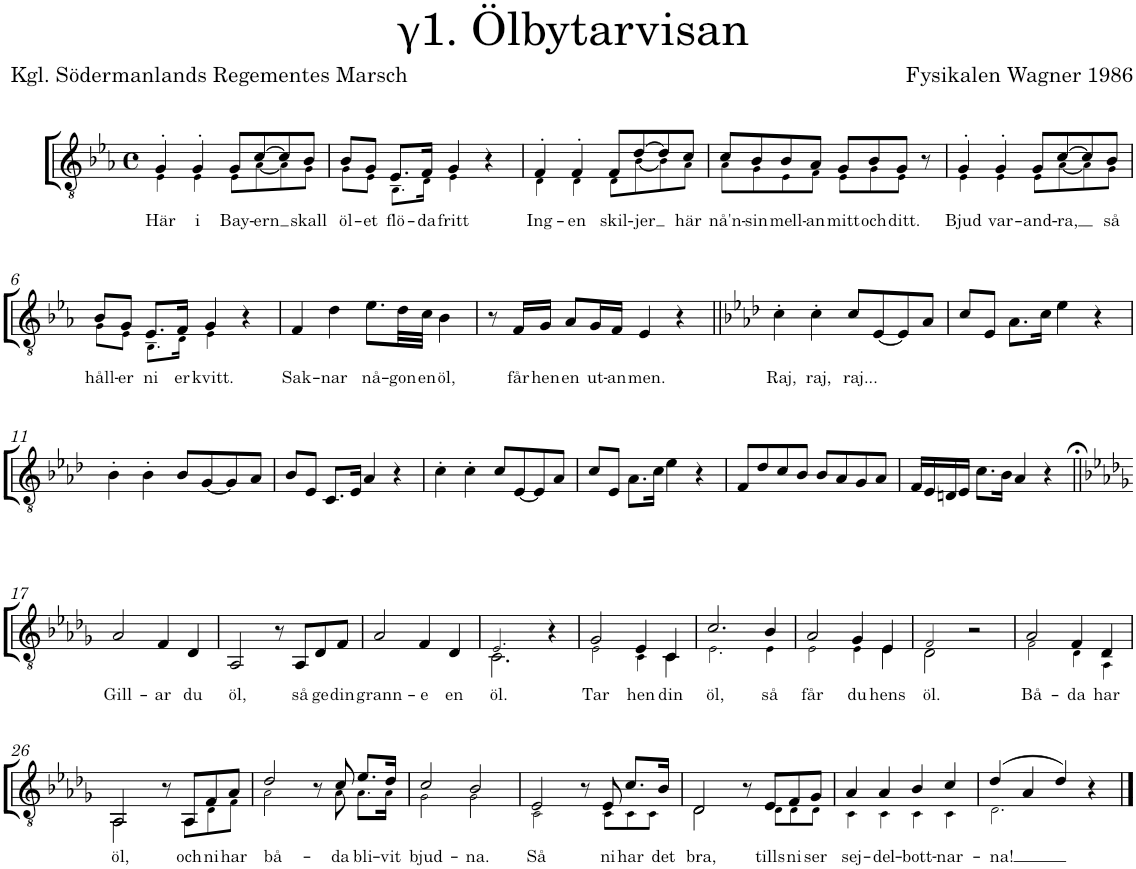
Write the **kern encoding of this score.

**kern	**text
*part1	*part1
*staff1	*staff1
*I"S A	*
*clefGv2	*
*k[b-e-a-]	*
*M4/4	*
*met(c)	*
=1	=1
!	!LO:LY:b
*^	*
4G'/	4E-!\	Här
!	!	!LO:LY:b
4G'/	4E-!\	i
!	!	!LO:LY:b
8G/L	8E-!\L	Bay-
!	!	!LO:LY:b
[8c/	[8A-!\	-ern
8c/]	8A-!\]	.
!	!	!LO:LY:b
8B-/J	8G!\J	skall
=2	=2	=2
!	!	!LO:LY:b
8B-/L	8G!\L	öl-
!	!	!LO:LY:b
8G/J	8E-!\J	-et
!	!	!LO:LY:b
8.E-/L	8.BB-!\L	flö-
!	!	!LO:LY:b
16F/Jk	16D!\Jk	-da
!	!	!LO:LY:b
4G/	4E-!\	fritt
4r	4ryy	.
=3	=3	=3
!	!	!LO:LY:b
4F'/	4D!\	Ing-
!	!	!LO:LY:b
4F'/	4D!\	-en
!	!	!LO:LY:b
8F/L	8D!\L	skil-
!	!	!LO:LY:b
[8d/	[8B-!\	-jer
8d/]	8B-!\]	.
!	!	!LO:LY:b
8c/J	8A-!\J	här
=4	=4	=4
!	!	!LO:LY:b
8c/L	8A-!\L	nå'n-
!	!	!LO:LY:b
8B-/	8G!\	-sin
!	!	!LO:LY:b
8B-/	8E-!\	mell-
!	!	!LO:LY:b
8A-/J	8F!\J	-an
!	!	!LO:LY:b
8G/L	8E-!\L	mitt
!	!	!LO:LY:b
8B-/	8G!\	och
!	!	!LO:LY:b
8G/J	8E-!\J	ditt.
8r	8ryy	.
=5	=5	=5
!	!	!LO:LY:b
4G'/	4E-!\	Bjud
!	!	!LO:LY:b
4G'/	4E-!\	var-
!	!	!LO:LY:b
8G/L	8E-!\L	-and-
!	!	!LO:LY:b
[8c/	[8A-!\	-ra,
8c/]	8A-!\]	.
!	!	!LO:LY:b
8B-/J	8G!\J	så
!!LO:LB:g=z	!!
=6	=6	=6
!	!	!LO:LY:b
8B-/L	8G!\L	håll-
!	!	!LO:LY:b
8G/J	8E-!\J	-er
!	!	!LO:LY:b
8.E-/L	8.BB-!\L	ni
!	!	!LO:LY:b
16F/Jk	16D!\Jk	er
!	!	!LO:LY:b
4G/	4E-!\	kvitt.
4r	4ryy	.
=7	=7	=7
!	!	!LO:LY:b
*v	*v	*
4F/	Sak-
!	!LO:LY:b
4d\	-nar
!	!LO:LY:b
8.e-\L	nå-
!	!LO:LY:b
32d\LL	-gon
!	!LO:LY:b
32c\JJJ	en
!	!LO:LY:b
4B-\	öl,
=8	=8
8r	.
!	!LO:LY:b
16F/LL	får
!	!LO:LY:b
16G/JJ	hen
!	!LO:LY:b
8A-/L	en
!	!LO:LY:b
16G/L	ut-
!	!LO:LY:b
16F/JJ	-an
!	!LO:LY:b
4E-/	men.
4r	.
=9||	=9||
*k[b-e-a-d-]	*
!	!LO:LY:b
4c'\	Raj,
!	!LO:LY:b
4c'\	raj,
!	!LO:LY:b
8c/L	raj...
[8E-/	.
8E-/]	.
8A-/J	.
=10	=10
8c/L	.
8E-/J	.
8.A-\L	.
16c\Jk	.
4e-\	.
4r	.
!!LO:LB:g=z
=11	=11
4B-'\	.
4B-'\	.
8B-/L	.
[8G/	.
8G/]	.
8A-/J	.
=12	=12
8B-/L	.
8E-/J	.
8.C/L	.
16E-/Jk	.
4A-/	.
4r	.
=13	=13
4c'\	.
4c'\	.
8c/L	.
[8E-/	.
8E-/]	.
8A-/J	.
=14	=14
8c/L	.
8E-/J	.
8.A-\L	.
16c\Jk	.
4e-\	.
4r	.
=15	=15
8F/L	.
8d-/	.
8c/	.
8B-/J	.
8B-/L	.
8A-/	.
8G/	.
8A-/J	.
=16	=16
16F/LL	.
16E-/	.
16Dn/	.
16E-/JJ	.
8.c\L	.
16B-\Jk	.
4A-/	.
4r	.
!!LO:LB:g=z
=17||	=17||
*k[b-e-a-d-g-]	*
!	!LO:LY:b
2A-/	Gill-
!	!LO:LY:b
4F/	-ar
!	!LO:LY:b
4D-/	du
=18	=18
!	!LO:LY:b
2AA-/	öl,
8r	.
!	!LO:LY:b
8AA-/L	så
!	!LO:LY:b
8D-/	ge
!	!LO:LY:b
8F/J	din
=19	=19
!	!LO:LY:b
2A-/	grann-
!	!LO:LY:b
4F/	-e
!	!LO:LY:b
4D-/	en
=20	=20
!	!LO:LY:b
*^	*
2.E-!/	2.C\	öl.
4r	4ryy	.
=21	=21	=21
!	!	!LO:LY:b
2G-/	2E-!\	Tar
!	!	!LO:LY:b
4E-/	4C!\	hen
!	!	!LO:LY:b
4C/	4C\	din
=22	=22	=22
!	!	!LO:LY:b
2.c/	2.E-!\	öl,
!	!	!LO:LY:b
4B-/	4E-!\	så
=23	=23	=23
!	!	!LO:LY:b
2A-/	2E-!\	får
!	!	!LO:LY:b
4G-/	4E-!\	du
!	!	!LO:LY:b
4E-/	4E-\	hens
=24	=24	=24
!	!	!LO:LY:b
2F!/	2D-\	öl.
2r	2ryy	.
=25	=25	=25
!	!	!LO:LY:b
2A-/	2F!\	Bå-
!	!	!LO:LY:b
4F/	4D-!\	-da
!	!	!LO:LY:b
4D-/	4AA-!\	har
!!LO:LB:g=z	!!
=26	=26	=26
!	!	!LO:LY:b
2AA-/	2AA-\	öl,
8r	8ryy	.
!	!	!LO:LY:b
8AA-/L	8AA-!\L	och
!	!	!LO:LY:b
8F/	8D-!\	ni
!	!	!LO:LY:b
8A-/J	8F!\J	har
=27	=27	=27
!	!	!LO:LY:b
2d-/	2A-!\	bå-
8r	8ryy	.
!	!	!LO:LY:b
8c/	8A-!\	-da
!	!	!LO:LY:b
8.e-/L	8.A-!\L	bli-
!	!	!LO:LY:b
16d-/Jk	16A-!\Jk	-vit
=28	=28	=28
!	!	!LO:LY:b
2c/	2G-!\	bjud-
!	!	!LO:LY:b
2B-/	2G-!\	-na.
=29	=29	=29
!	!	!LO:LY:b
2E-/	2C!\	Så
8r	8ryy	.
!	!	!LO:LY:b
8E-/	8C!\L	ni
!	!	!LO:LY:b
8.c/L	8C!\	har
.	8C!\J	.
!	!	!LO:LY:b
16B-/Jk	.	det
=30	=30	=30
!	!	!LO:LY:b
2D-/	2D-\	bra,
8r	8ryy	.
!	!	!LO:LY:b
8E-/L	8D-!\L	tills
!	!	!LO:LY:b
8F/	8D-!\	ni
!	!	!LO:LY:b
8G-/J	8D-!\J	ser
=31	=31	=31
!	!	!LO:LY:b
4A-/	4C!\	sej-
!	!	!LO:LY:b
4A-/	4C!\	-del-
!	!	!LO:LY:b
4B-/	4C!\	-bott-
!	!	!LO:LY:b
4c/	4C!\	-nar-
=32	=32	=32
!	!	!LO:LY:b
(4d-/	2.D-!\	-na!
4A-/	.	.
4d-/)	.	.
4r	4ryy	.
*v	*v	*
==	==
*-	*-
